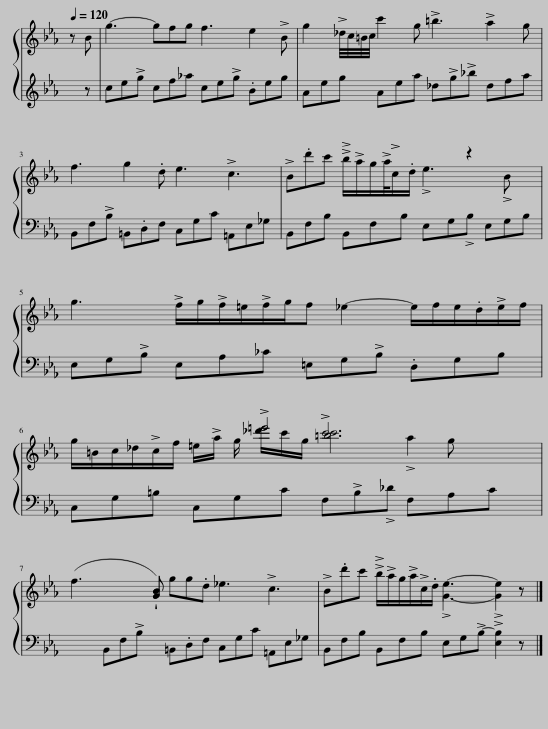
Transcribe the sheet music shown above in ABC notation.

X:1
%%score { ( 1 3 4 5 ) | ( 2 6 ) }
L:1/8
Q:1/4=120
M:none
I:linebreak $
K:Eb
V:1 treble
V:3 treble
V:4 treble
V:5 treble
V:2 treble
V:6 treble
V:1
 z B | g3- gfg f3 e2 !>!B | g2 !>!_d/4c/4=B/4c/4 c'2 g !>!=b3 !>!a2 g |$ f3 g2 .d e3 !>!c3 | !>!B.d'c' !>!b/!>!a/g/!>!a/4!>!c/.d/ !>!e3 x !>!B x |$ %5
 g3 !>!f/g/!>!f/=e/!>!f/g/f _e2- e/f/e/.d/!>!e/f/ |$ g/=B/c/_d/!>!c/f/ =e/!>!a/ g/ !>!=e'4 !>!a2 x3/2 |$ f3[I:staff +1] B,,F,!>!B,[I:staff -1] x[I:staff +1] =B,,.D,F, C,G,C =A,,E,_G, |[I:staff -1] !>!B.d'c' !>!b/!>!a/g/!>!a/!>!c/.d/ e3- e2 z |] %9
V:2
 x z | ce!>!g cf_a ce!>!g .Beg | Aeg Aea _d!>!g!>!_b dfa |$ B,,F,!>!B, =B,,.D,F, C,G,C =A,,E,_G, | B,,F,B, B,,F,B, x23/4 |$ %5
 E,G,!>!B, E,A,_C =E,G,!>!B, .D,G,B, |$ C,G,=B, C,G,C F,!>!B,!>!_D x3 |$ x6[I:staff -1] !wedge![GB] gg.d _e3 !>!c3 |[I:staff +1] B,,F,B, B,,F,B, E,G,!>!B,- [E,B,]2 z |] %9
V:3
 x2 | x12 | x12 |$ x12 | x23/4[I:staff +1] E,G,!>!B, E,G,B, |$ %5
 x12 |$ x9/2[I:staff -1] [_d'=e']/c'/g/ !>!c'4 x2 |$ x6 [GB]2 x8 | x6 !>!G3- !>!G2 x |] %9
V:4
 x2 | x12 | x12 |$ x12 | x31/4 z2 x2 |$ %5
 x12 |$ x6 [=bc']6 |$ x16 | x12 |] %9
V:5
 x2 | x12 | x12 |$ x12 | x47/4 |$ %5
 x12 |$ x19/2 g x3/2 |$ x16 | x12 |] %9
V:6
 x2 | x12 | x12 |$ x12 | x47/4 |$ %5
 x12 |$ x17/2 F,A,C x/ |$ x16 | x12 |] %9
